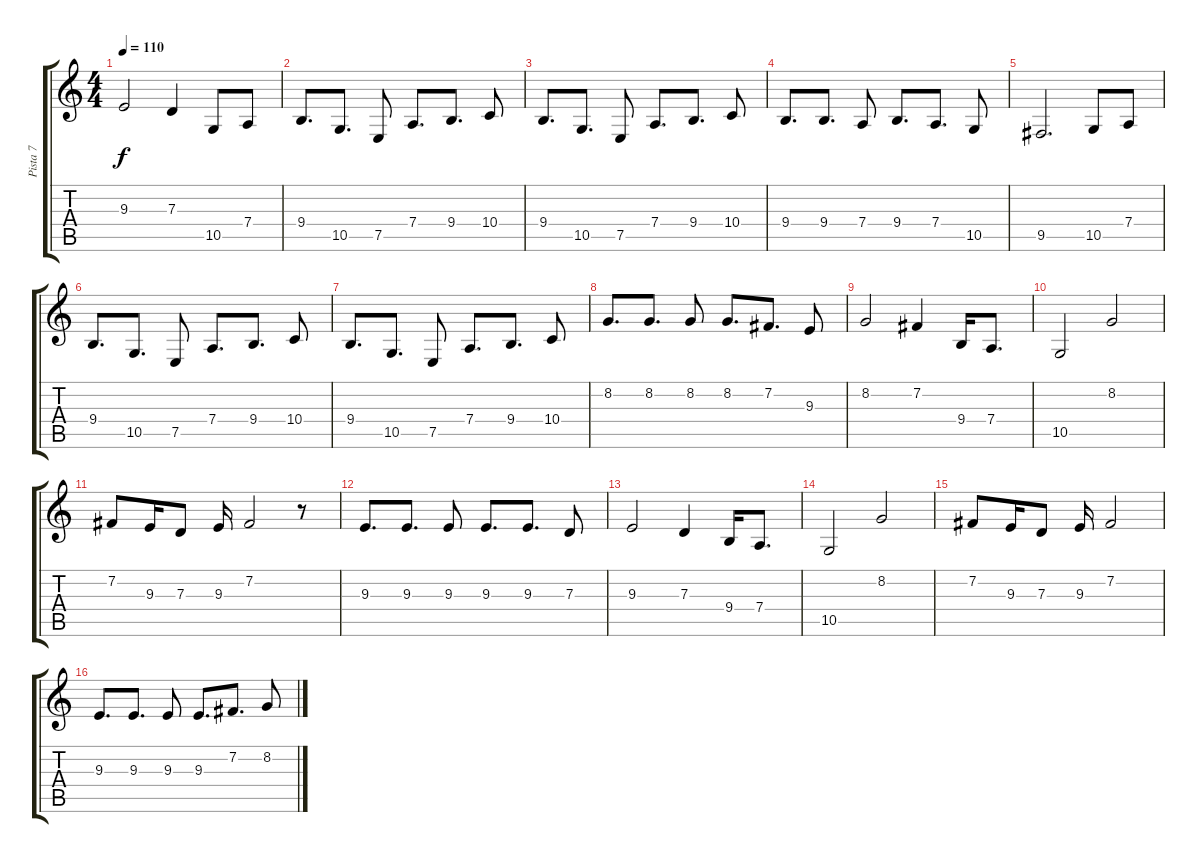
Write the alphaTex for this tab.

\track ("Pista 7" "Pista 7") {instrument lead1square}
\staff {score tabs}
\tuning (E4 B3 G3 D3 A2 E2) {hide}
\ts (4 4)
\tempo 110
\clef g2
\ks c
9.3.2{dy f} 7.3.4 10.5.8 7.4.8 |
9.4.8{d} 10.5.8{d} 7.5.8 7.4.8{d} 9.4.8{d} 10.4.8 |
9.4.8{d} 10.5.8{d} 7.5.8 7.4.8{d} 9.4.8{d} 10.4.8 |
9.4.8{d} 9.4.8{d} 7.4.8 9.4.8{d} 7.4.8{d} 10.5.8 |
9.5.2{d} 10.5.8 7.4.8 |
9.4.8{d} 10.5.8{d} 7.5.8 7.4.8{d} 9.4.8{d} 10.4.8 |
9.4.8{d} 10.5.8{d} 7.5.8 7.4.8{d} 9.4.8{d} 10.4.8 |
8.2.8{d} 8.2.8{d} 8.2.8 8.2.8{d} 7.2.8{d} 9.3.8 |
8.2.2 7.2.4 9.4.16 7.4.8{d} |
10.5.2 8.2.2 |
7.2.8 9.3.16 7.3.8 9.3.16 7.2.2 r.8 |
9.3.8{d} 9.3.8{d} 9.3.8 9.3.8{d} 9.3.8{d} 7.3.8 |
9.3.2 7.3.4 9.4.16 7.4.8{d} |
10.5.2 8.2.2 |
7.2.8 9.3.16 7.3.8 9.3.16 7.2.2 |
9.3.8{d} 9.3.8{d} 9.3.8 9.3.8{d} 7.2.8{d} 8.2.8
